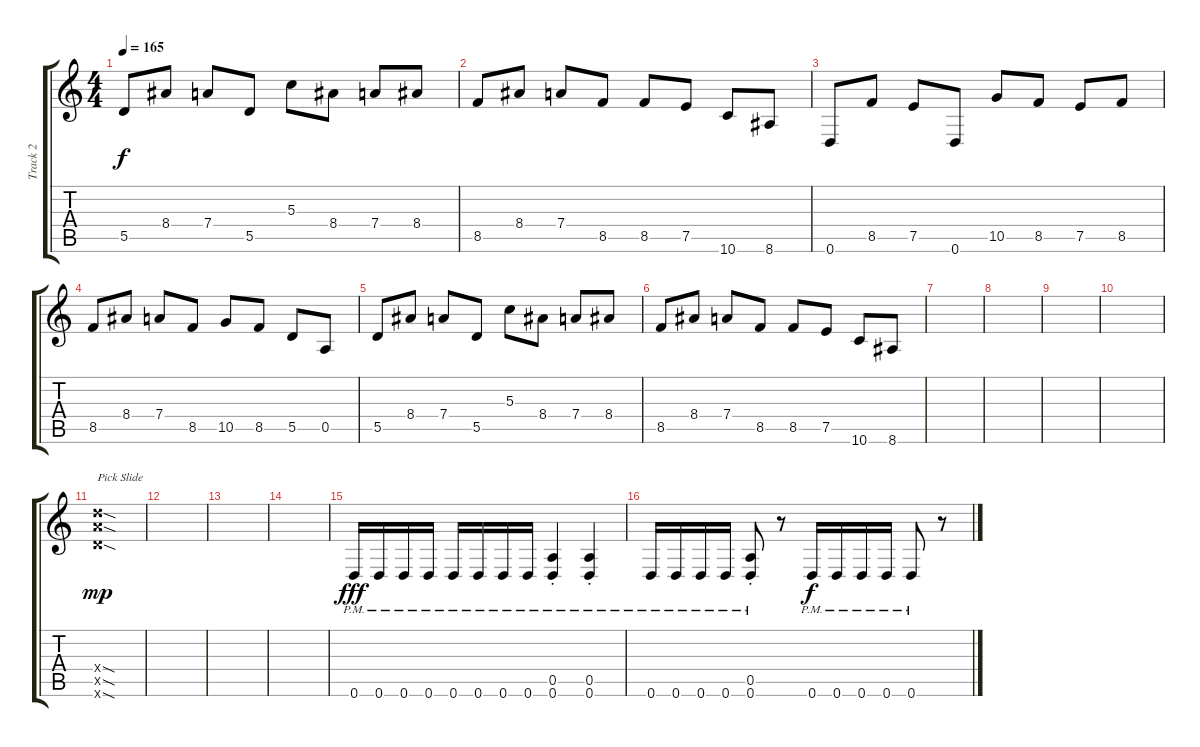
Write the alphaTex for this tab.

\track ("Track 2" "Track 2") {instrument distortionguitar}
\staff {score tabs}
\tuning (E4 B3 G3 D3 A2 D2) {hide}
\ts (4 4)
\tempo 165
\clef g2
\ks c
5.5.8{dy f} 8.4.8 7.4.8 5.5.8 5.3.8 8.4.8 7.4.8 8.4.8 |
8.5.8 8.4.8 7.4.8 8.5.8 8.5.8 7.5.8 10.6.8 8.6.8 |
0.6.8 8.5.8 7.5.8 0.6.8 10.5.8 8.5.8 7.5.8 8.5.8 |
8.5.8 8.4.8 7.4.8 8.5.8 10.5.8 8.5.8 5.5.8 0.5.8 |
5.5.8 8.4.8 7.4.8 5.5.8 5.3.8 8.4.8 7.4.8 8.4.8 |
8.5.8 8.4.8 7.4.8 8.5.8 8.5.8 7.5.8 10.6.8 8.6.8 |
|
|
|
|
(12.4{sod x} 12.5{sod x} 12.6{sod x}).1{txt "Pick Slide" dy mp} |
|
|
|
0.6{pm}.16{dy fff} 0.6{pm}.16 0.6{pm}.16 0.6{pm}.16 0.6{pm}.16 0.6{pm}.16 0.6{pm}.16 0.6{pm}.16 (0.5{pm st} 0.6{pm st}).4 (0.5{pm st} 0.6{pm st}).4 |
0.6{pm}.16 0.6{pm}.16 0.6{pm}.16 0.6{pm}.16 (0.5{pm} 0.6{pm st}).8 r.8 0.6{pm}.16{dy f} 0.6{pm}.16 0.6{pm}.16 0.6{pm}.16 0.6{pm}.8 r.8
